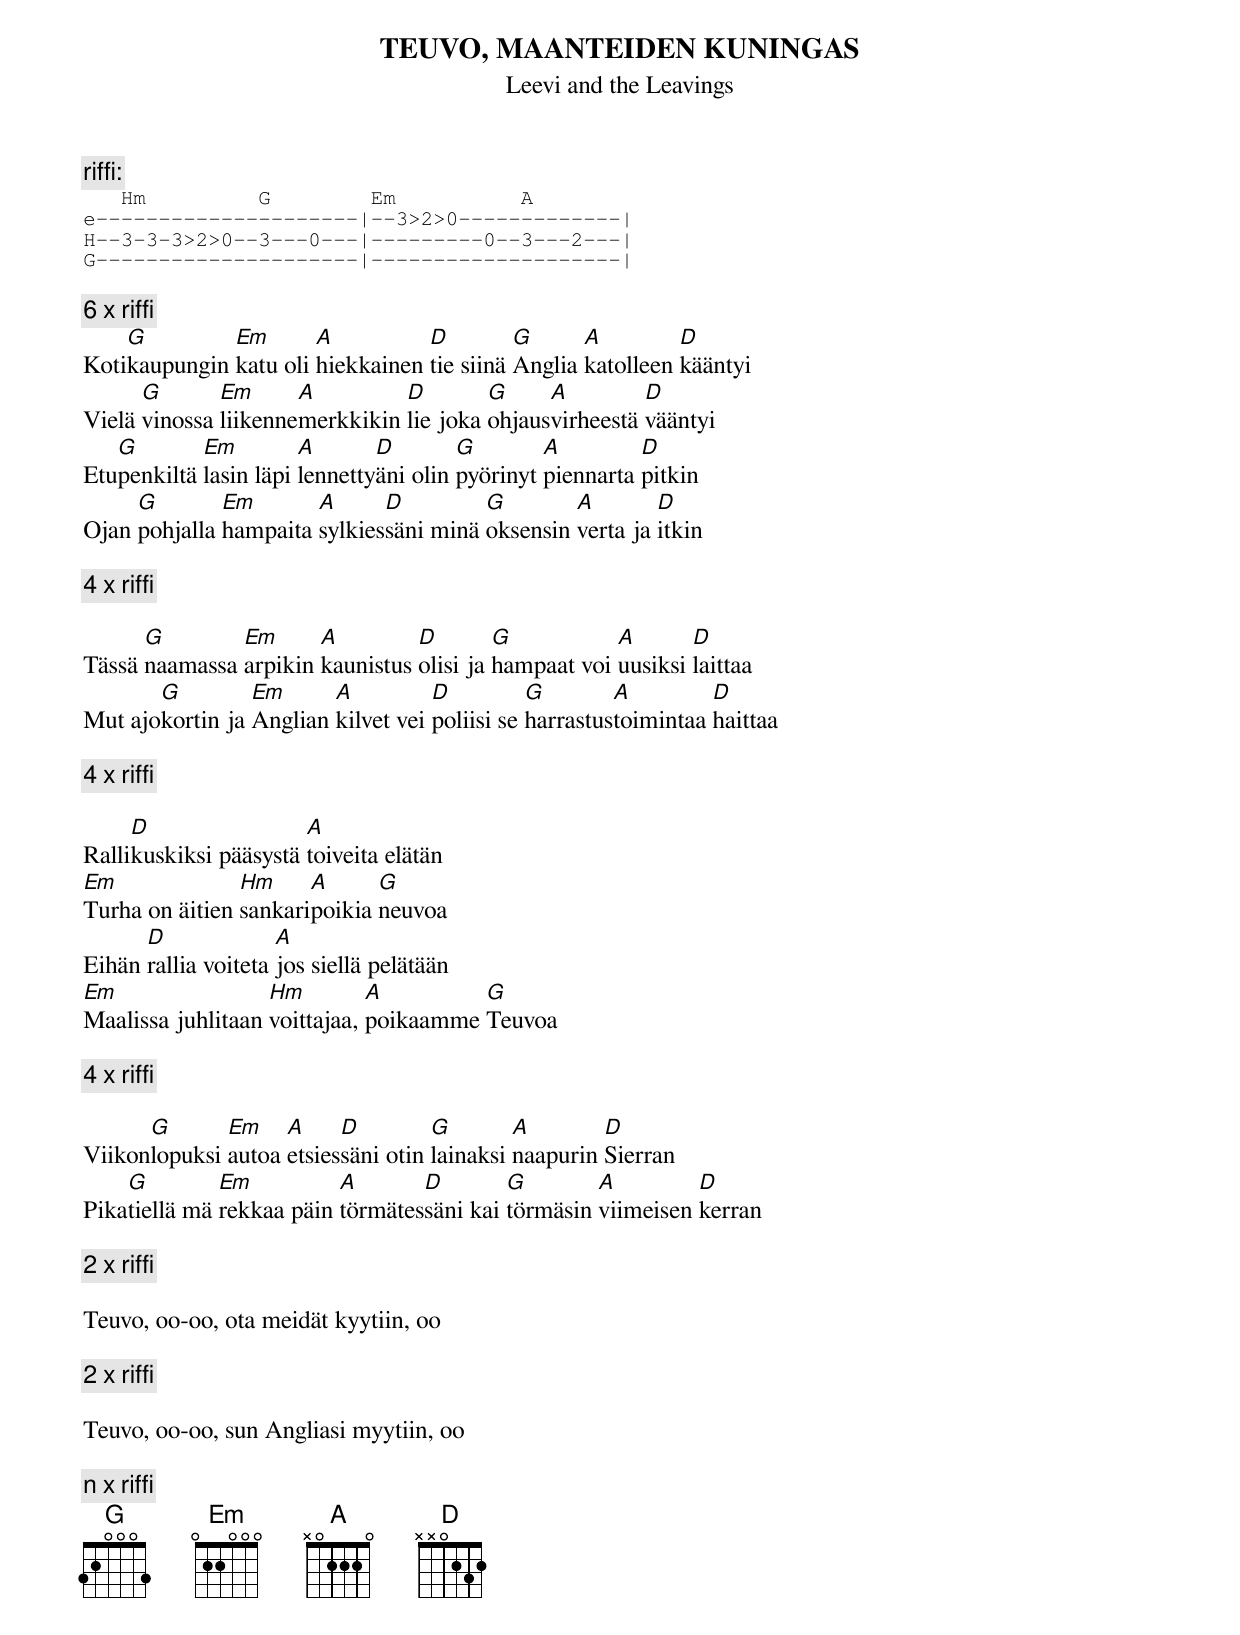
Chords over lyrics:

TEUVO, MAANTEIDEN KUNINGAS
Leevi and the Leavings

riffi:
   Hm         G        Em          A
e---------------------|--3>2>0-------------|
H--3-3-3>2>0--3---0---|---------0--3---2---|
G---------------------|--------------------|

[6 x riffi]
    G         Em       A          D         G      A         D
Kotikaupungin katu oli hiekkainen tie siinä Anglia katolleen kääntyi
      G       Em      A         D        G     A         D
Vielä vinossa liikennemerkkikin lie joka ohjausvirheestä vääntyi
   G        Em         A       D        G        A         D
Etupenkiltä lasin läpi lennettyäni olin pyörinyt piennarta pitkin
     G        Em       A      D         G        A        D
Ojan pohjalla hampaita sylkiessäni minä oksensin verta ja itkin

[4 x riffi]

      G        Em      A         D        G           A       D
Tässä naamassa arpikin kaunistus olisi ja hampaat voi uusiksi laittaa
       G         Em      A          D          G        A         D
Mut ajokortin ja Anglian kilvet vei poliisi se harrastustoimintaa haittaa

[4 x riffi]

     D                 A
Rallikuskiksi pääsystä toiveita elätän
Em              Hm     A      G
Turha on äitien sankaripoikia neuvoa
      D              A
Eihän rallia voiteta jos siellä pelätään
Em                 Hm         A         G
Maalissa juhlitaan voittajaa, poikaamme Teuvoa

[4 x riffi]

      G       Em    A     D         G        A        D
Viikonlopuksi autoa etsiessäni otin lainaksi naapurin Sierran
    G         Em          A       D        G        A         D
Pikatiellä mä rekkaa päin törmätessäni kai törmäsin viimeisen kerran

[2 x riffi]

Teuvo, oo-oo, ota meidät kyytiin, oo

[2 x riffi]

Teuvo, oo-oo, sun Angliasi myytiin, oo

[n x riffi]
